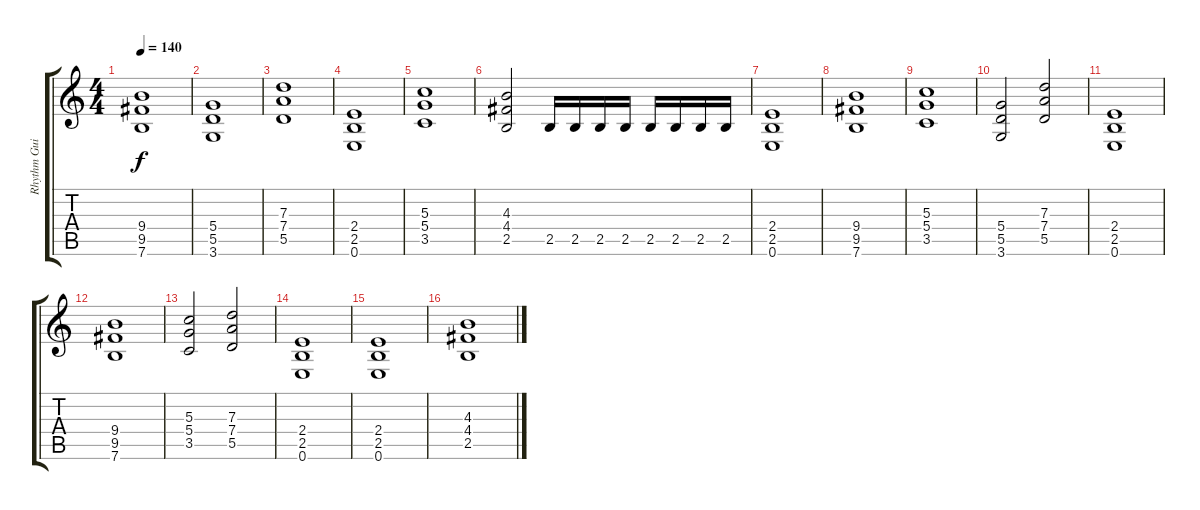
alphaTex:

\track ("Rhythm Guitar" "Rhythm Gui") {instrument overdrivenguitar}
\staff {score tabs}
\tuning (E4 B3 G3 D3 A2 E2) {hide}
\ts (4 4)
\tempo 140
\clef g2
\ks c
(9.4 9.5 7.6).1{dy f} |
(5.4 5.5 3.6).1 |
(7.3 7.4 5.5).1 |
(2.4 2.5 0.6).1 |
(5.3 5.4 3.5).1 |
(4.3 4.4 2.5).2 2.5.16 2.5.16 2.5.16 2.5.16 2.5.16 2.5.16 2.5.16 2.5.16 |
(2.4 2.5 0.6).1 |
(9.4 9.5 7.6).1 |
(5.3 5.4 3.5).1 |
(5.4 5.5 3.6).2 (7.3 7.4 5.5).2 |
(2.4 2.5 0.6).1 |
(9.4 9.5 7.6).1 |
(5.3 5.4 3.5).2 (7.3 7.4 5.5).2 |
(2.4 2.5 0.6).1 |
(2.4 2.5 0.6).1 |
(4.3 4.4 2.5).1
